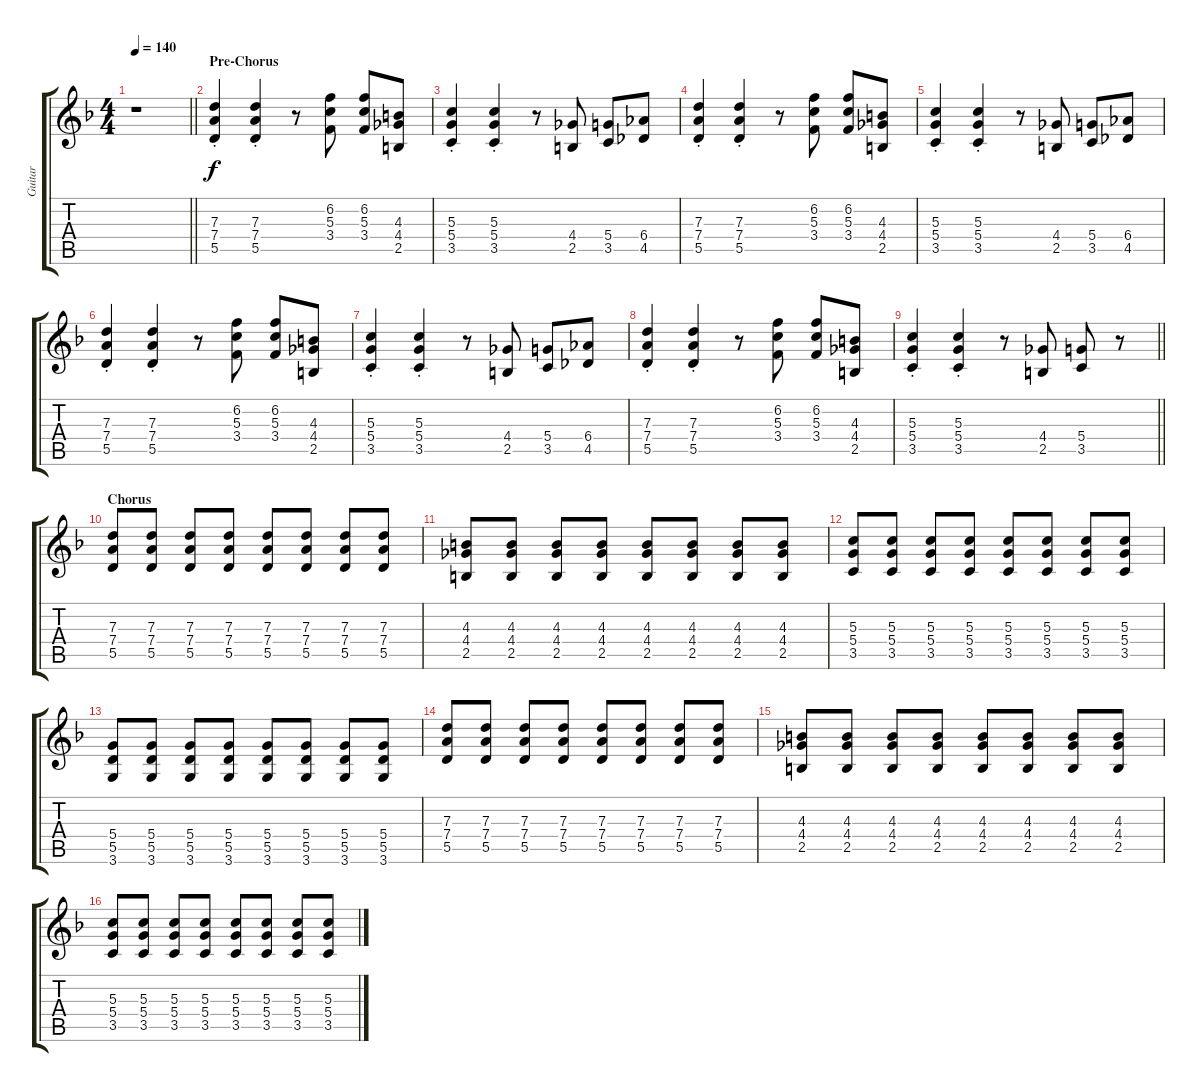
\track ("Guitar " "Guitar ") {instrument distortionguitar}
\staff {score tabs}
\tuning (E4 B3 G3 D3 A2 E2) {hide}
\ts (4 4)
\tempo 140
\clef g2
\barLineRight lightlight
\ks f
r.1{dy f} |
\section ("" "Pre-Chorus")
(7.3{st} 7.4{st} 5.5{st}).4 (7.3{st} 7.4{st} 5.5{st}).4 r.8 (6.2 5.3 3.4).8 (6.2 5.3 3.4).8 (4.3 4.4 2.5).8 |
(5.3{st} 5.4{st} 3.5{st}).4 (5.3{st} 5.4{st} 3.5{st}).4 r.8 (4.4 2.5).8 (5.4 3.5).8 (6.4 4.5).8 |
(7.3{st} 7.4{st} 5.5{st}).4 (7.3{st} 7.4{st} 5.5{st}).4 r.8 (6.2 5.3 3.4).8 (6.2 5.3 3.4).8 (4.3 4.4 2.5).8 |
(5.3{st} 5.4{st} 3.5{st}).4 (5.3{st} 5.4{st} 3.5{st}).4 r.8 (4.4 2.5).8 (5.4 3.5).8 (6.4 4.5).8 |
(7.3{st} 7.4{st} 5.5{st}).4 (7.3{st} 7.4{st} 5.5{st}).4 r.8 (6.2 5.3 3.4).8 (6.2 5.3 3.4).8 (4.3 4.4 2.5).8 |
(5.3{st} 5.4{st} 3.5{st}).4 (5.3{st} 5.4{st} 3.5{st}).4 r.8 (4.4 2.5).8 (5.4 3.5).8 (6.4 4.5).8 |
(7.3{st} 7.4{st} 5.5{st}).4 (7.3{st} 7.4{st} 5.5{st}).4 r.8 (6.2 5.3 3.4).8 (6.2 5.3 3.4).8 (4.3 4.4 2.5).8 |
\barLineRight lightlight
(5.3{st} 5.4{st} 3.5{st}).4 (5.3{st} 5.4{st} 3.5{st}).4 r.8 (4.4 2.5).8 (5.4 3.5).8 r.8 |
\section ("" "Chorus")
(7.3 7.4 5.5).8 (7.3 7.4 5.5).8 (7.3 7.4 5.5).8 (7.3 7.4 5.5).8 (7.3 7.4 5.5).8 (7.3 7.4 5.5).8 (7.3 7.4 5.5).8 (7.3 7.4 5.5).8 |
(4.3 4.4 2.5).8 (4.3 4.4 2.5).8 (4.3 4.4 2.5).8 (4.3 4.4 2.5).8 (4.3 4.4 2.5).8 (4.3 4.4 2.5).8 (4.3 4.4 2.5).8 (4.3 4.4 2.5).8 |
(5.3 5.4 3.5).8 (5.3 5.4 3.5).8 (5.3 5.4 3.5).8 (5.3 5.4 3.5).8 (5.3 5.4 3.5).8 (5.3 5.4 3.5).8 (5.3 5.4 3.5).8 (5.3 5.4 3.5).8 |
(5.4 5.5 3.6).8 (5.4 5.5 3.6).8 (5.4 5.5 3.6).8 (5.4 5.5 3.6).8 (5.4 5.5 3.6).8 (5.4 5.5 3.6).8 (5.4 5.5 3.6).8 (5.4 5.5 3.6).8 |
(7.3 7.4 5.5).8 (7.3 7.4 5.5).8 (7.3 7.4 5.5).8 (7.3 7.4 5.5).8 (7.3 7.4 5.5).8 (7.3 7.4 5.5).8 (7.3 7.4 5.5).8 (7.3 7.4 5.5).8 |
(4.3 4.4 2.5).8 (4.3 4.4 2.5).8 (4.3 4.4 2.5).8 (4.3 4.4 2.5).8 (4.3 4.4 2.5).8 (4.3 4.4 2.5).8 (4.3 4.4 2.5).8 (4.3 4.4 2.5).8 |
(5.3 5.4 3.5).8 (5.3 5.4 3.5).8 (5.3 5.4 3.5).8 (5.3 5.4 3.5).8 (5.3 5.4 3.5).8 (5.3 5.4 3.5).8 (5.3 5.4 3.5).8 (5.3 5.4 3.5).8
